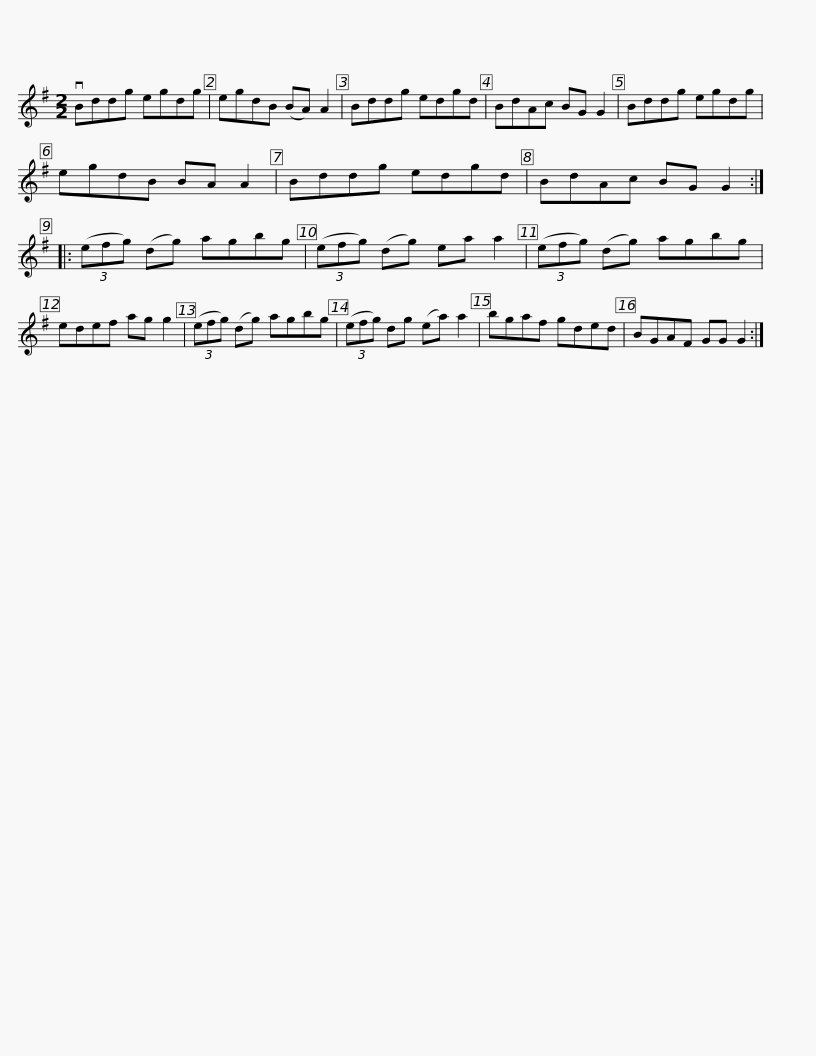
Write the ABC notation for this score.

X:1
L:1/8
M:2/2
I:linebreak $
K:G
V:1 treble
V:1
 vBddg egdg | egdB (BA) A2 | Bddg edgd | BdAc BG G2 | Bddg egdg | %5
 egdB BA A2 |$ Bddg edgd | BdAc BG G2 :: (3(efg) (dg) agbg | (3(efg) (dg) ea a2 | %10
 (3(efg) (dg) agbg |$ edef ag g2 | (3(efg) (dg) agbg | (3(efg) dg (ea) a2 | bgaf gded | %15
 BGAF GG G2 :| %16
